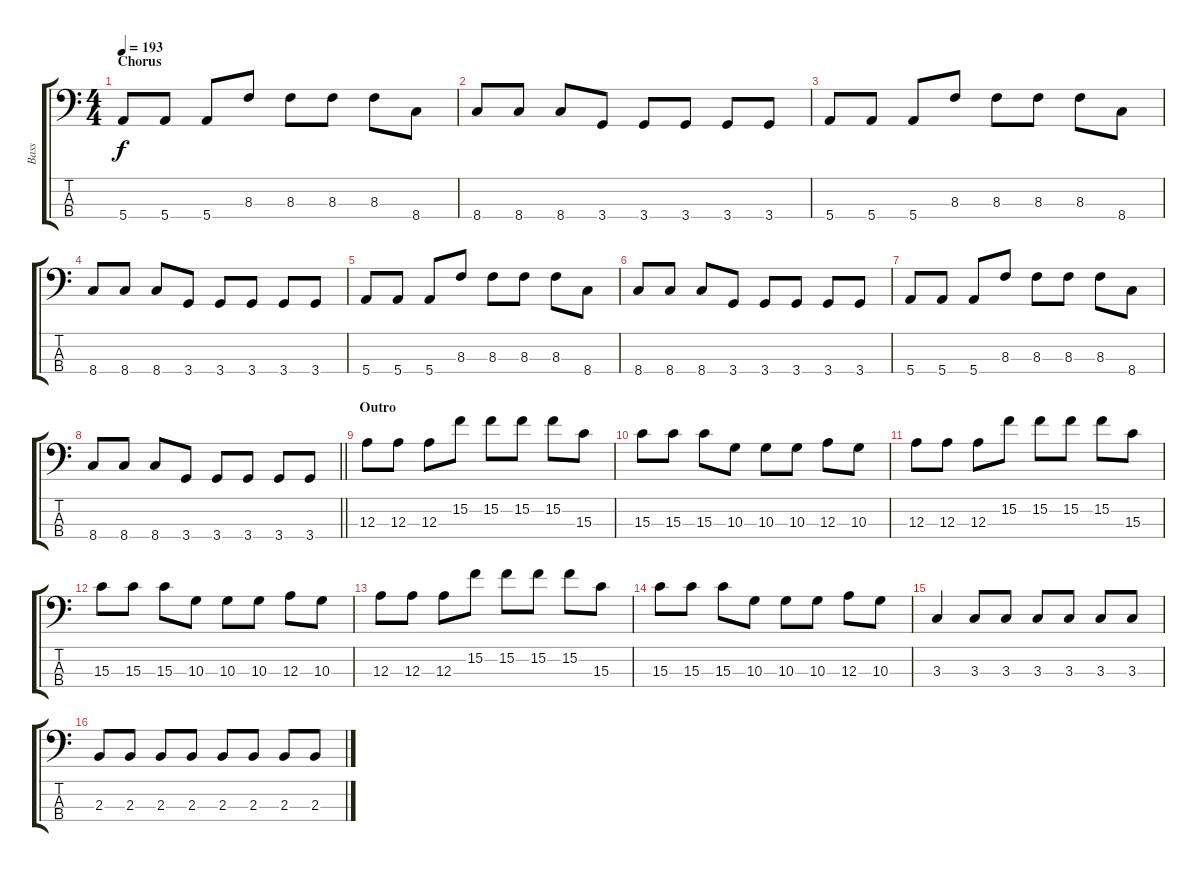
\track ("Bass" "Bass") {instrument electricbasspick}
\staff {score tabs}
\tuning (G2 D2 A1 E1) {hide}
\ts (4 4)
\section ("" "Chorus")
\tempo 193
\clef f4
\ks c
5.4.8{dy f} 5.4.8 5.4.8 8.3.8 8.3.8 8.3.8 8.3.8 8.4.8 |
8.4.8 8.4.8 8.4.8 3.4.8 3.4.8 3.4.8 3.4.8 3.4.8 |
5.4.8 5.4.8 5.4.8 8.3.8 8.3.8 8.3.8 8.3.8 8.4.8 |
8.4.8 8.4.8 8.4.8 3.4.8 3.4.8 3.4.8 3.4.8 3.4.8 |
5.4.8 5.4.8 5.4.8 8.3.8 8.3.8 8.3.8 8.3.8 8.4.8 |
8.4.8 8.4.8 8.4.8 3.4.8 3.4.8 3.4.8 3.4.8 3.4.8 |
5.4.8 5.4.8 5.4.8 8.3.8 8.3.8 8.3.8 8.3.8 8.4.8 |
\barLineRight lightlight
8.4.8 8.4.8 8.4.8 3.4.8 3.4.8 3.4.8 3.4.8 3.4.8 |
\section ("" "Outro")
12.3.8 12.3.8 12.3.8 15.2.8 15.2.8 15.2.8 15.2.8 15.3.8 |
15.3.8 15.3.8 15.3.8 10.3.8 10.3.8 10.3.8 12.3.8 10.3.8 |
12.3.8 12.3.8 12.3.8 15.2.8 15.2.8 15.2.8 15.2.8 15.3.8 |
15.3.8 15.3.8 15.3.8 10.3.8 10.3.8 10.3.8 12.3.8 10.3.8 |
12.3.8 12.3.8 12.3.8 15.2.8 15.2.8 15.2.8 15.2.8 15.3.8 |
15.3.8 15.3.8 15.3.8 10.3.8 10.3.8 10.3.8 12.3.8 10.3.8 |
3.3.4 3.3.8 3.3.8 3.3.8 3.3.8 3.3.8 3.3.8 |
2.3.8 2.3.8 2.3.8 2.3.8 2.3.8 2.3.8 2.3.8 2.3.8
